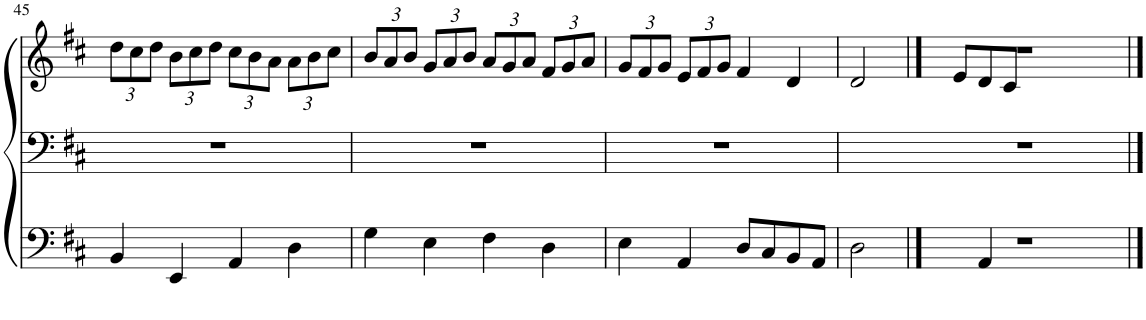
**kern	**kern	**kern
*part1	*part1	*part1
*staff3	*staff2	*staff1
*I"Organ	*	*
!!LO:PB:g=z
*clefF4	*clefF4	*clefG2
*k[f#c#]	*k[f#c#]	*k[f#c#]
*M4/4	*M4/4	*M4/4
*	*	*Xbrackettup
=45	=45	=45
4BB/	1r	12dd\L
.	.	12cc#\
.	.	12dd\J
4EE/	.	12b\L
.	.	12cc#\
.	.	12dd\J
4AA/	.	12cc#\L
.	.	12b\
.	.	12a\J
4D\	.	12a\L
.	.	12b\
.	.	12cc#\J
=46	=46	=46
4G\	1r	12b/L
.	.	12a/
.	.	12b/J
4E\	.	12g/L
.	.	12a/
.	.	12b/J
4F#\	.	12a/L
.	.	12g/
.	.	12a/J
4D\	.	12f#/L
.	.	12g/
.	.	12a/J
=47	=47	=47
4E\	1r	12g/L
.	.	12f#/
.	.	12g/J
4AA/	.	12e/L
.	.	12f#/
.	.	12g/J
8D/L	.	4f#/
8C#/	.	.
8BB/	.	4d/
8AA/J	.	.
==48	==48	==48
2D\	1..ryy	2d/
4ryy	.	4ryy
1r	1r	1r
4AA/	4.ryy	8e/L
.	.	8d/
8ryy	.	8c#/J
==	==	==
*-	*-	*-
